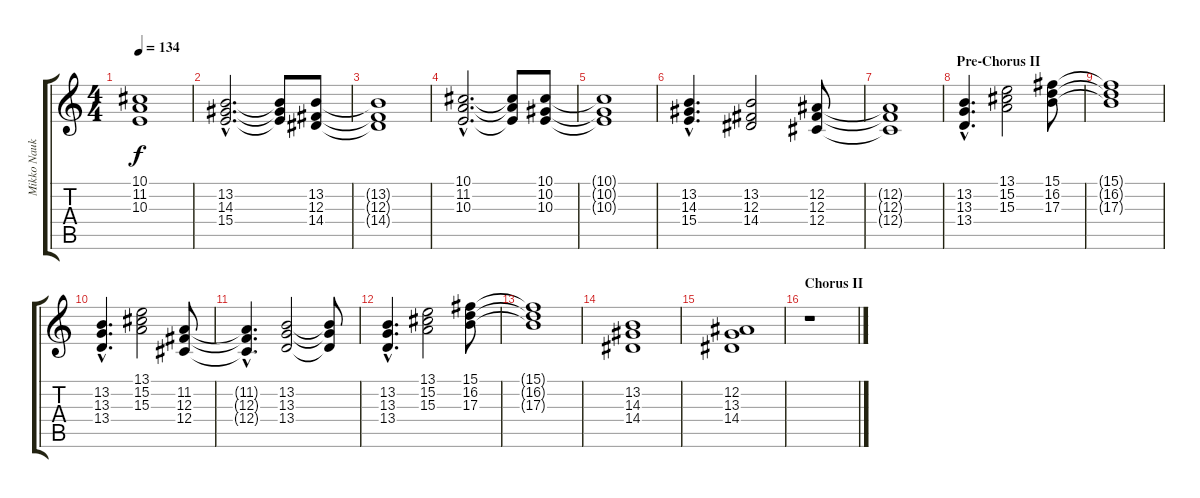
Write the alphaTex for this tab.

\track ("Mikko Naukkarinen - Keyboards II" "Mikko Nauk") {instrument stringensemble1}
\staff {score tabs}
\tuning (Eb4 Bb3 Gb3 Db3 Ab2 Eb2) {hide}
\ts (4 4)
\tempo 134
\clef g2
\ks c
(10.1{t} 11.2{t} 10.3{t}).1{dy f} |
(13.2{hac} 14.3{hac} 15.4{hac}).2{d} (13.2{t} 14.3{t} 15.4{t}).8 (13.2 12.3 14.4).8 |
(13.2{t} 12.3{t} 14.4{t}).1 |
(10.1{hac} 11.2{hac} 10.3{hac}).2{d} (10.1{t} 11.2{t} 10.3{t}).8 (10.1 10.2 10.3).8 |
(10.1{t} 10.2{t} 10.3{t}).1 |
(13.2{hac} 14.3{hac} 15.4{hac}).4{d} (13.2 12.3 14.4).2 (12.2 12.3 12.4).8 |
(12.2{t} 12.3{t} 12.4{t}).1 |
\section ("" "Pre-Chorus II")
(13.2{hac} 13.3{hac} 13.4{hac}).4{d volume 8 instrument stringensemble1} (13.1 15.2 15.3).2 (15.1 16.2 17.3).8 |
(15.1{t} 16.2{t} 17.3{t}).1 |
(13.2{hac} 13.3{hac} 13.4{hac}).4{d} (13.1 15.2 15.3).2 (11.2 12.3 12.4).8 |
(11.2{hac t} 12.3{hac t} 12.4{hac t}).4{d} (13.2 13.3 13.4).2 (13.2{t} 13.3{t} 13.4{t}).8 |
(13.2{hac} 13.3{hac} 13.4{hac}).4{d} (13.1 15.2 15.3).2 (15.1 16.2 17.3).8 |
(15.1{t} 16.2{t} 17.3{t}).1 |
(13.2 14.3 14.4).1 |
(12.2 13.3 14.4).1 |
\section ("" "Chorus II")
r.1
